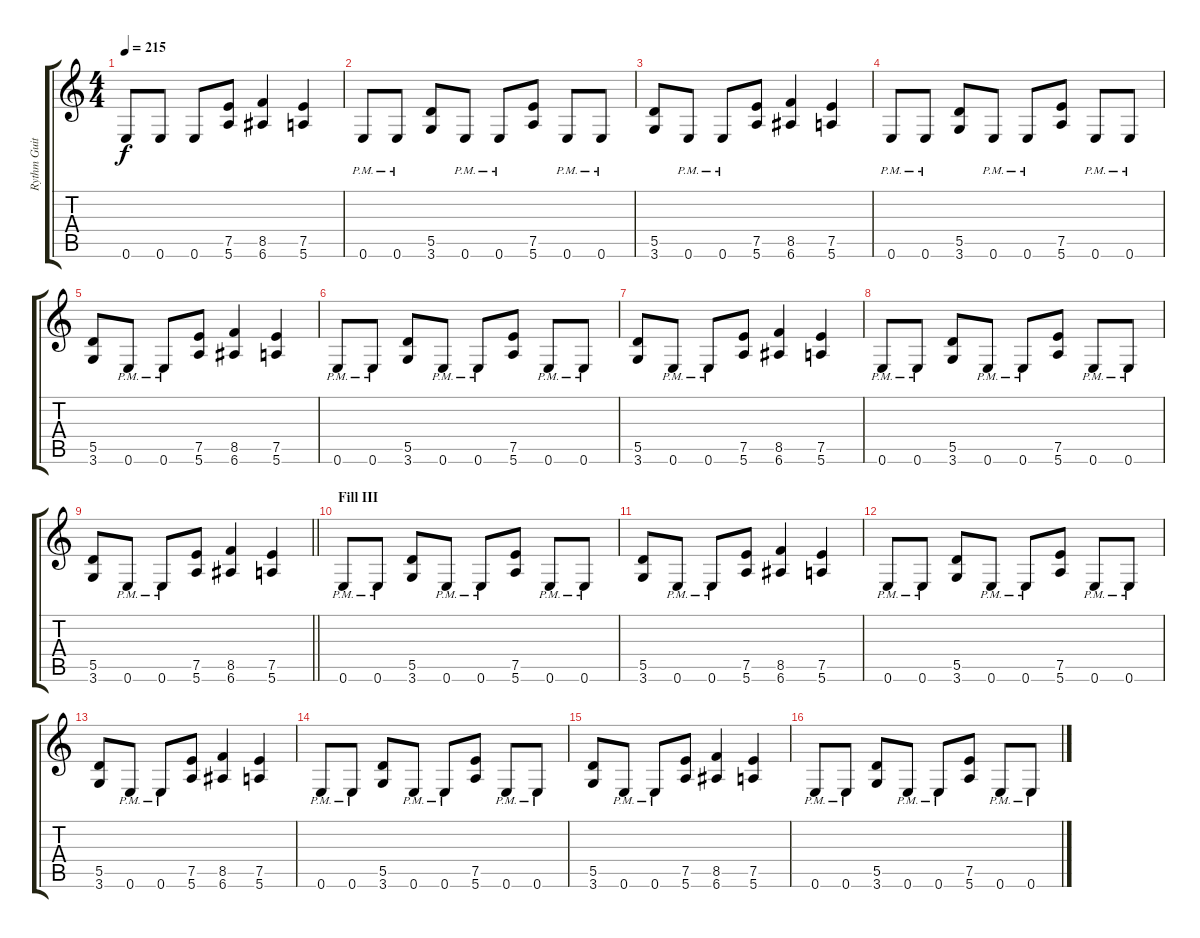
\track ("Rythm Guitar" "Rythm Guit") {instrument distortionguitar}
\staff {score tabs}
\tuning (E4 B3 G3 D3 A2 E2) {hide}
\ts (4 4)
\tempo 215
\clef g2
\ks c
0.6.8{dy f} 0.6.8 0.6.8 (7.5 5.6).8 (8.5 6.6).4 (7.5 5.6).4 |
0.6{pm}.8 0.6{pm}.8 (5.5 3.6).8 0.6{pm}.8 0.6{pm}.8 (7.5 5.6).8 0.6{pm}.8 0.6{pm}.8 |
(5.5 3.6).8 0.6{pm}.8 0.6{pm}.8 (7.5 5.6).8 (8.5 6.6).4 (7.5 5.6).4 |
0.6{pm}.8 0.6{pm}.8 (5.5 3.6).8 0.6{pm}.8 0.6{pm}.8 (7.5 5.6).8 0.6{pm}.8 0.6{pm}.8 |
(5.5 3.6).8 0.6{pm}.8 0.6{pm}.8 (7.5 5.6).8 (8.5 6.6).4 (7.5 5.6).4 |
0.6{pm}.8 0.6{pm}.8 (5.5 3.6).8 0.6{pm}.8 0.6{pm}.8 (7.5 5.6).8 0.6{pm}.8 0.6{pm}.8 |
(5.5 3.6).8 0.6{pm}.8 0.6{pm}.8 (7.5 5.6).8 (8.5 6.6).4 (7.5 5.6).4 |
0.6{pm}.8 0.6{pm}.8 (5.5 3.6).8 0.6{pm}.8 0.6{pm}.8 (7.5 5.6).8 0.6{pm}.8 0.6{pm}.8 |
\barLineRight lightlight
(5.5 3.6).8 0.6{pm}.8 0.6{pm}.8 (7.5 5.6).8 (8.5 6.6).4 (7.5 5.6).4 |
\section ("" "Fill III")
0.6{pm}.8 0.6{pm}.8 (5.5 3.6).8 0.6{pm}.8 0.6{pm}.8 (7.5 5.6).8 0.6{pm}.8 0.6{pm}.8 |
(5.5 3.6).8 0.6{pm}.8 0.6{pm}.8 (7.5 5.6).8 (8.5 6.6).4 (7.5 5.6).4 |
0.6{pm}.8 0.6{pm}.8 (5.5 3.6).8 0.6{pm}.8 0.6{pm}.8 (7.5 5.6).8 0.6{pm}.8 0.6{pm}.8 |
(5.5 3.6).8 0.6{pm}.8 0.6{pm}.8 (7.5 5.6).8 (8.5 6.6).4 (7.5 5.6).4 |
0.6{pm}.8 0.6{pm}.8 (5.5 3.6).8 0.6{pm}.8 0.6{pm}.8 (7.5 5.6).8 0.6{pm}.8 0.6{pm}.8 |
(5.5 3.6).8 0.6{pm}.8 0.6{pm}.8 (7.5 5.6).8 (8.5 6.6).4 (7.5 5.6).4 |
0.6{pm}.8 0.6{pm}.8 (5.5 3.6).8 0.6{pm}.8 0.6{pm}.8 (7.5 5.6).8 0.6{pm}.8 0.6{pm}.8
